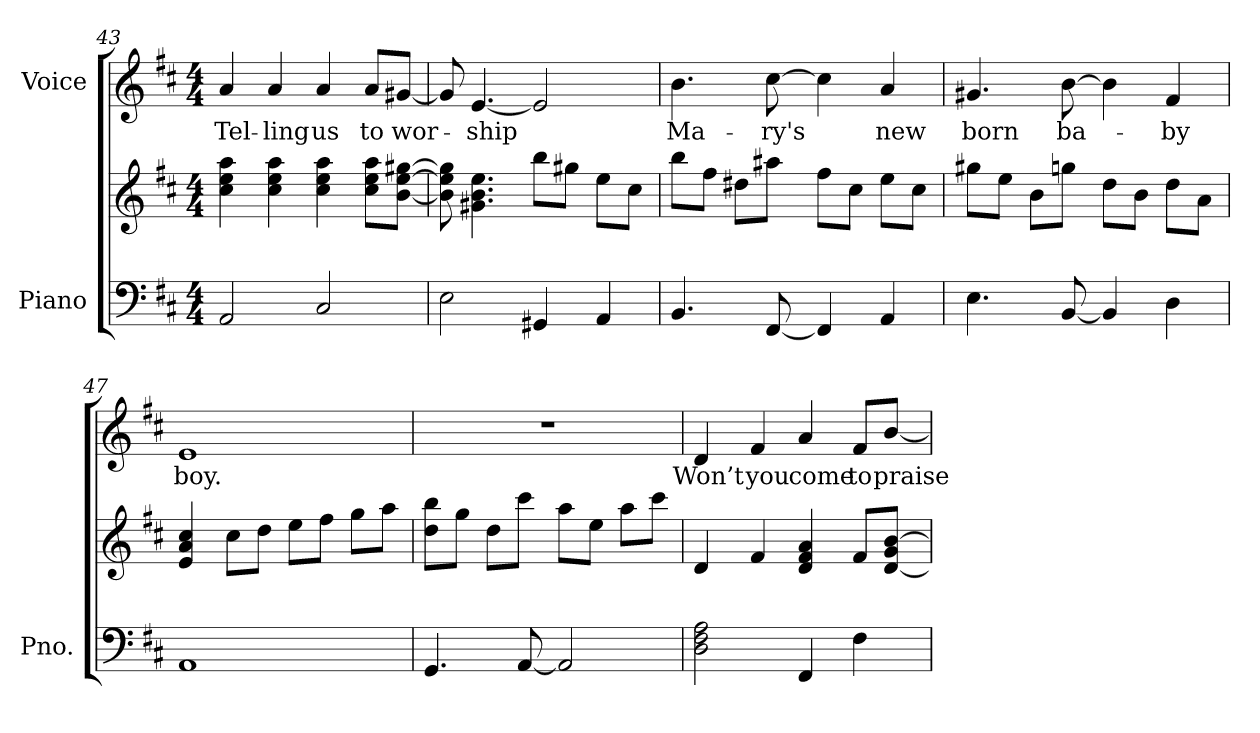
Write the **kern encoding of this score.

**kern	**kern	**kern	**text
*part2	*part2	*part1	*part1
*staff3	*staff2	*staff1	*staff1
*I"Piano	*	*I"Voice	*
*I'Pno.	*	*	*
*clefF4	*clefG2	*clefG2	*
*k[f#c#]	*k[f#c#]	*k[f#c#]	*
*D:	*D:	*D:	*
*M4/4	*M4/4	*M4/4	*
=43	=43	=43	=43
!	!	!	!LO:LY:b:color=#000000
2AAi/	4cc#i\ 4eei 4aai	4ai/	Tel-
!	!	!	!LO:LY:b:color=#000000
.	4cc#i\ 4eei 4aai	4ai/	-ling
!	!	!	!LO:LY:b:color=#000000
2C#i/	4cc#i\ 4eei 4aai	4ai/	us
!	!	!	!LO:LY:b:color=#000000
.	8cc#i\ 8eei\ 8aai\L	8ai/L	to
!	!	!	!LO:LY:b:color=#000000
.	[8bi\ [8eei\ [8gg#Xi\J	[8g#Xi/J	wor-
=44	=44	=44	=44
2Ei\	8bi\] 8eei] 8gg#i]	8g#i/]	.
!	!	!	!LO:LY:b:color=#000000
.	4.g#Xi\ 4.bi 4.eei	[4.ei/	-ship
4GG#Xi/	8bbi\L	2ei/]	.
.	8gg#Xi\J	.	.
4AAi/	8eei\L	.	.
.	8cc#i\J	.	.
!!LO:LB:g=z
=45	=45	=45	=45
!	!	!	!LO:LY:b:color=#000000
4.BBi/	8bbi\L	4.bi\	Ma-
.	8ff#i\J	.	.
.	8dd#Xi\L	.	.
!	!	!	!LO:LY:b:color=#000000
[8FF#i/	8aa#Xi\J	[8cc#i\	-ry's
4FF#i/]	8ff#i\L	4cc#i\]	.
.	8cc#i\J	.	.
!	!	!	!LO:LY:b:color=#000000
4AAi/	8eei\L	4ai/	new
.	8cc#i\J	.	.
=46	=46	=46	=46
!	!	!	!LO:LY:b:color=#000000
4.Ei\	8gg#Xi\L	4.g#Xi/	born
.	8eei\J	.	.
.	8bi\L	.	.
!	!	!	!LO:LY:b:color=#000000
[8BBi/	8ggni\J	[8bi\	ba-
4BBi/]	8ddi\L	4bi\]	.
.	8bi\J	.	.
!	!	!	!LO:LY:b:color=#000000
4Di\	8ddi\L	4f#i/	-by
.	8ai\J	.	.
=47	=47	=47	=47
!	!	!	!LO:LY:b:color=#000000
1AAi	4ei/ 4ai 4cc#i	1ei	boy.
.	8cc#i\L	.	.
.	8ddi\J	.	.
.	8eei\L	.	.
.	8ff#i\J	.	.
.	8ggi\L	.	.
.	8aai\J	.	.
!!LO:LB:g=z
=48	=48	=48	=48
4.GGi/	8ddi\ 8bbi\L	1r	.
.	8ggi\J	.	.
.	8ddi\L	.	.
[8AAi/	8ccc#i\J	.	.
2AAi/]	8aai\L	.	.
.	8eei\J	.	.
.	8aai\L	.	.
.	8ccc#i\J	.	.
=49	=49	=49	=49
!	!	!	!LO:LY:b:color=#000000
2Di\ 2F#i 2Ai	4di/	4di/	Won’t
!	!	!	!LO:LY:b:color=#000000
.	4f#i/	4f#i/	you
!	!	!	!LO:LY:b:color=#000000
4FF#i/	4di/ 4f#i 4ai	4ai/	come
!	!	!	!LO:LY:b:color=#000000
4F#i\	8f#i/L	8f#i/L	to
!	!	!	!LO:LY:b:color=#000000
.	[8di/ 8gi/ [8bi/J	[8bi/J	praise
=	=	=	=
*-	*-	*-	*-
